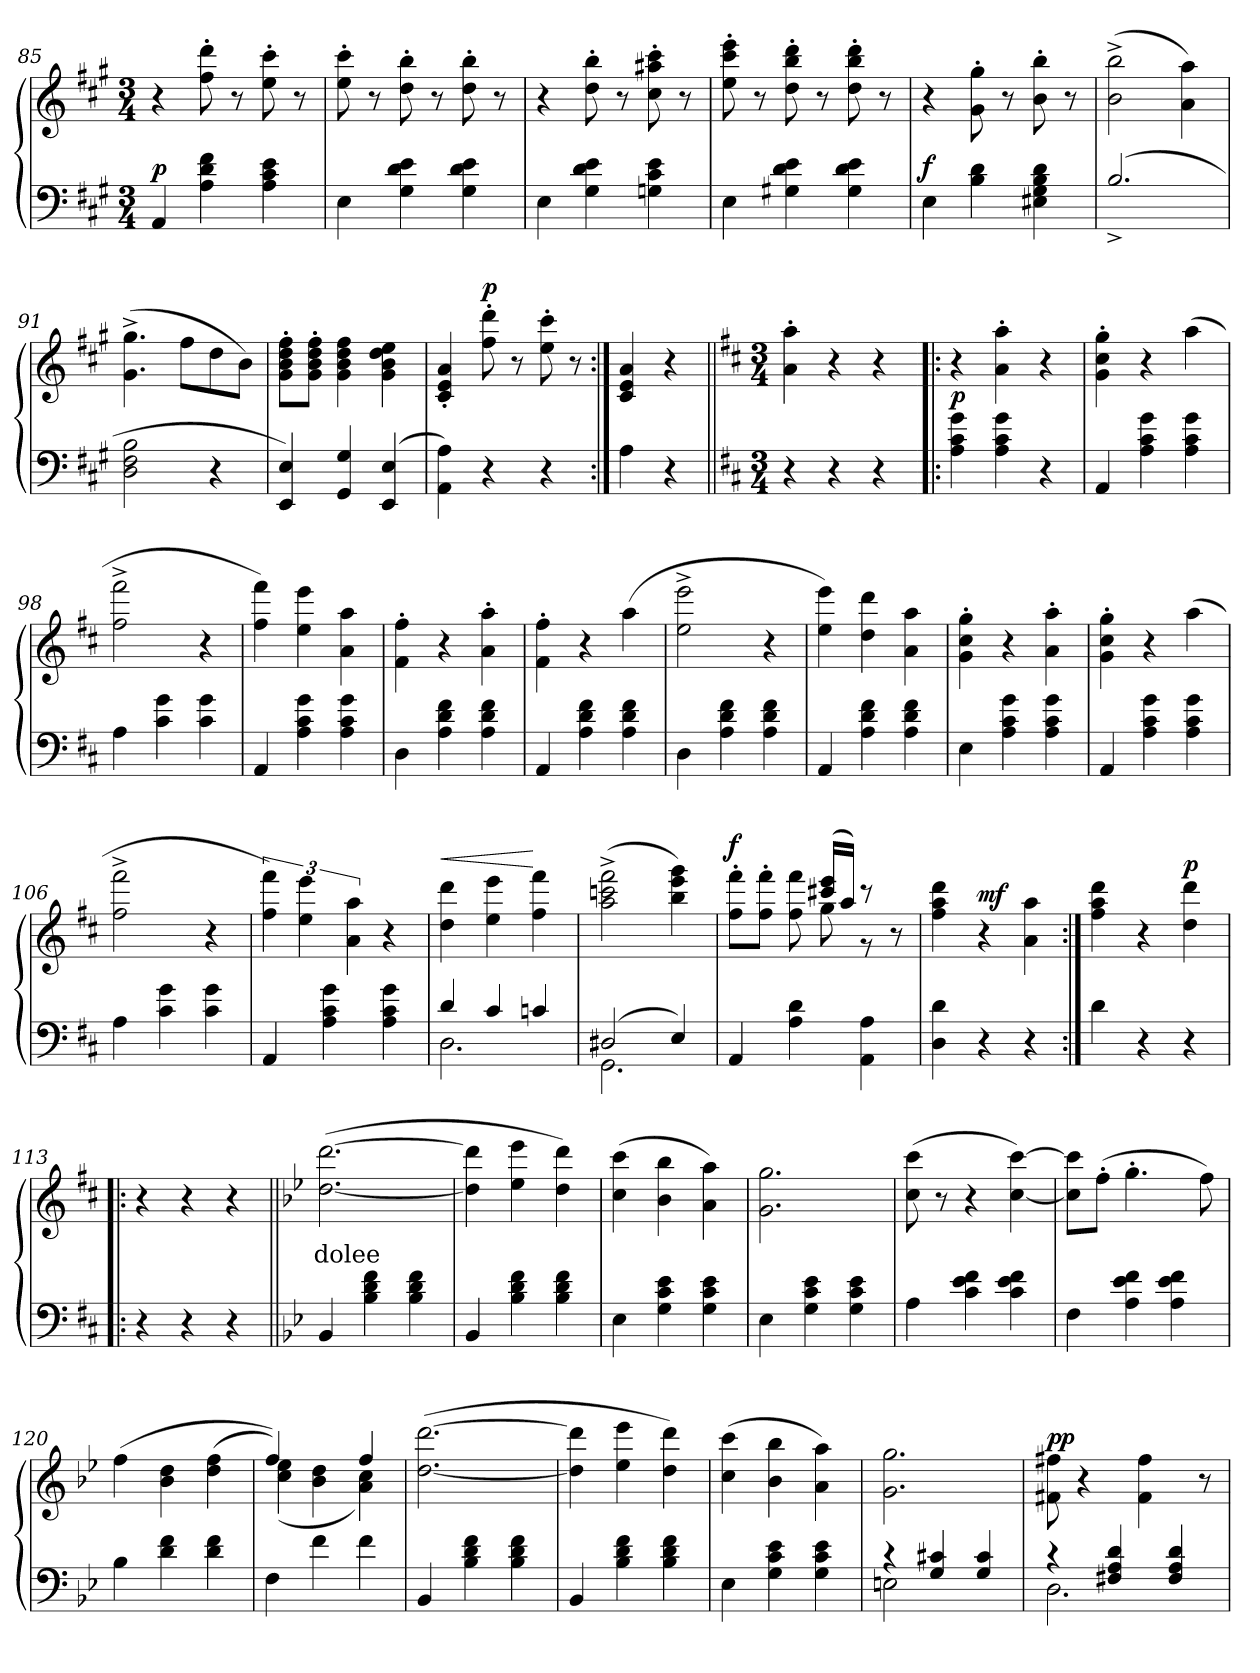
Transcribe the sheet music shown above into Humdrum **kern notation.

**kern	**kern	**text	**dynam
*part1	*part1	*part1	*part1
*staff2	*staff1	*staff1	*staff1/2
*clefF4	*clefG2	*	*
*k[f#c#g#]	*k[f#c#g#]	*	*
*M3/4	*M3/4	*	*
=85	=85	=85	=85
!	!	!	!LO:DY:a=2
4AA/	4r	.	p
4A\ 4d\ 4f#\	8ff#'\ 8ddd'\	.	.
.	8r	.	.
4A\ 4c#\ 4e\	8ee'\ 8ccc#'\	.	.
.	8r	.	.
=86	=86	=86	=86
4E\	8ee'\ 8ccc#'\	.	.
.	8r	.	.
4G#\ 4d\ 4e\	8dd'\ 8bb'\	.	.
.	8r	.	.
4G#\ 4d\ 4e\	8dd'\ 8bb'\	.	.
.	8r	.	.
!!LO:LB:g=z
=87	=87	=87	=87
4E\	4r	.	.
4G#\ 4d\ 4e\	8dd'\ 8bb'\	.	.
.	8r	.	.
4Gn\ 4c#\ 4e\	8cc#'\ 8aa#X'\ 8ccc#'\	.	.
.	8r	.	.
=88	=88	=88	=88
4E\	8ee'\ 8ccc#'\ 8eee'\	.	.
.	8r	.	.
4G#X\ 4d\ 4e\	8dd'\ 8bb'\ 8ddd'\	.	.
.	8r	.	.
4G#\ 4d\ 4e\	8dd'\ 8bb'\ 8ddd'\	.	.
.	8r	.	.
=89	=89	=89	=89
!	!	!	!LO:DY:a=2
4E\	4r	.	f
4B\ 4d\	8g#'\ 8gg#'\	.	.
.	8r	.	.
4E#X\ 4G#\ 4B\ 4d\	8b'\ 8bb'\	.	.
.	8r	.	.
=90	=90	=90	=90
(2.B^/	(2b^\ 2bb^\	.	.
.	4a\ 4aa\)	.	.
=91	=91	=91	=91
2D\ 2F#\ 2B\	(4.g#^\ 4.gg#^\	.	.
.	8ff#L	.	.
4r	8dd	.	.
.	8bJ)	.	.
=92	=92	=92	=92
4EE/ 4E/)	8g#' 8b' 8dd' 8ff#'L	.	.
.	8g#' 8b' 8dd' 8ff#'J	.	.
4GG#/ 4G#/	4g#\ 4b\ 4dd\ 4ff#\	.	.
(4EE/ 4E/	4g#\ 4b\ 4dd\ 4ee\	.	.
=93	=93	=93	=93
4AA\ 4A\)	4c#'/ 4e'/ 4a'/	.	.
!	!	!	!LO:DY:a
4r	8ff#'\ 8ddd'\	.	p
.	8r	.	.
4r	8ee'\ 8ccc#'\	.	.
.	8r	.	.
=94:|!	=94:|!	=94:|!	=94:|!
4A\	4c#/ 4e/ 4a/	.	.
4r	4r	.	.
!!LO:LB:g=z
=95||	=95||	=95||	=95||
*k[f#c#]	*k[f#c#]	*	*
*M3/4	*M3/4	*	*
4r	4a'\ 4aa'\	.	.
4r	4r	.	.
4r	4r	.	.
=96!|:	=96!|:	=96!|:	=96!|:
!	!	!	!LO:DY:a=2
4A\ 4c#\ 4g\	4r	.	p
4A\ 4c#\ 4g\	4a'\ 4aa'\	.	.
4r	4r	.	.
=97	=97	=97	=97
4AA/	4g'\ 4cc#'\ 4gg'\	.	.
4A\ 4c#\ 4g\	4r	.	.
4A\ 4c#\ 4g\	(4aa\	.	.
=98	=98	=98	=98
4A\	2ff#^\ 2fff#^\	.	.
4c#\ 4g\	.	.	.
4c#\ 4g\	4r	.	.
=99	=99	=99	=99
4AA/	4ff#\ 4fff#\)	.	.
4A\ 4c#\ 4g\	4ee\ 4eee\	.	.
4A\ 4c#\ 4g\	4a\ 4aa\	.	.
=100	=100	=100	=100
4D\	4f#'\ 4ff#'\	.	.
4A\ 4d\ 4f#\	4r	.	.
4A\ 4d\ 4f#\	4a'\ 4aa'\	.	.
=101	=101	=101	=101
4AA/	4f#'\ 4ff#'\	.	.
4A\ 4d\ 4f#\	4r	.	.
4A\ 4d\ 4f#\	(4aa\	.	.
=102	=102	=102	=102
4D\	2ee^\ 2eee^\	.	.
4A\ 4d\ 4f#\	.	.	.
4A\ 4d\ 4f#\	4r	.	.
=103	=103	=103	=103
4AA/	4ee\ 4eee\)	.	.
4A\ 4d\ 4f#\	4dd\ 4ddd\	.	.
4A\ 4d\ 4f#\	4a\ 4aa\	.	.
=104	=104	=104	=104
4E\	4g'\ 4cc#'\ 4gg'\	.	.
4A\ 4c#\ 4g\	4r	.	.
4A\ 4c#\ 4g\	4a'\ 4aa'\	.	.
!!LO:PB:g=z
=105	=105	=105	=105
4AA/	4g'\ 4cc#'\ 4gg'\	.	.
4A\ 4c#\ 4g\	4r	.	.
4A\ 4c#\ 4g\	(4aa\	.	.
=106	=106	=106	=106
4A\	2ff#^\ 2fff#^\	.	.
4c#\ 4g\	.	.	.
4c#\ 4g\	4r	.	.
=107	=107	=107	=107
4AA/	6ff#\ 6fff#\)	.	.
.	6ee\ 6eee\	.	.
4A\ 4c#\ 4g\	.	.	.
.	6a\ 6aa\	.	.
4A\ 4c#\ 4g\	4r	.	.
=108	=108	=108	=108
*^	*	*	*
!	!	!	!	!LO:HP:a
4d/	2.D\	4dd\ 4ddd\	.	<
4c#/	.	4ee\ 4eee\	.	.
4cn/	.	4ff#\ 4fff#\	.	[
=109	=109	=109	=109	=109
(2D#X/	2.GG\	(2aa^\ 2cccn^\ 2fff#^\	.	.
4E/)	.	4bb\ 4eee\ 4ggg\)	.	.
*v	*v	*	*	*
=110	=110	=110	=110
*	*^	*	*
!	!	!	!	!LO:DY:a
4AA/	4.ryy	8ff#' 8fff#'L	.	f
.	.	8ff#' 8fff#'J	.	.
4A\ 4d\	.	8ff# 8fff#	.	.
.	(16ccc#X 16eeeLL	8gg\	.	.
.	16aaJJ)	.	.	.
4AA\ 4A\	8r	8r	.	.
.	8ryy	8r	.	.
*	*v	*v	*	*
=111	=111	=111	=111
4D\ 4d\	4ff#\ 4aa\ 4ddd\	.	.
!	!	!	!LO:DY:a
4r	4r	.	mf
4r	4a\ 4aa\	.	.
=112:|!	=112:|!	=112:|!	=112:|!
4d\	4ff#\ 4aa\ 4ddd\	.	.
4r	4r	.	.
!	!	!	!LO:DY:a
4r	4dd\ 4ddd\	.	p
=113!|:	=113!|:	=113!|:	=113!|:
4r	4r	.	.
4r	4r	.	.
4r	4r	.	.
!!LO:LB:g=z
=114||	=114||	=114||	=114||
*k[b-e-]	*k[b-e-]	*	*
4BB-/	([2.dd\ [2.ddd\	dolee	.
4B-\ 4d\ 4f\	.	.	.
4B-\ 4d\ 4f\	.	.	.
=115	=115	=115	=115
4BB-/	4dd]\ 4ddd]\	.	.
4B-\ 4d\ 4f\	4ee-\ 4eee-\	.	.
4B-\ 4d\ 4f\	4dd\ 4ddd\)	.	.
=116	=116	=116	=116
4E-\	(4cc\ 4ccc\	.	.
4G\ 4c\ 4e-\	4b-\ 4bb-\	.	.
4G\ 4c\ 4e-\	4a\ 4aa\)	.	.
=117	=117	=117	=117
4E-\	2.g\ 2.gg\	.	.
4G\ 4c\ 4e-\	.	.	.
4G\ 4c\ 4e-\	.	.	.
=118	=118	=118	=118
4A\	(8cc\ 8ccc\	.	.
.	8r	.	.
4c\ 4e-\ 4f\	4r	.	.
4c\ 4e-\ 4f\	[4cc\ [4ccc\)	.	.
=119	=119	=119	=119
4F\	8cc] 8ccc]L	.	.
.	(8ff'J	.	.
4A\ 4e-\ 4f\	4.gg'\	.	.
4A\ 4e-\ 4f\	.	.	.
.	8ff\)	.	.
=120	=120	=120	=120
4B-\	(4ff\	.	.
4d\ 4f\	4b-\ 4dd\	.	.
4d\ 4f\	(4dd\ 4ff\	.	.
=121	=121	=121	=121
*	*^	*	*
4F\	4ff/))	(4cc\ 4ee-\	.	.
4f\	4ryy	4b-\ 4dd\	.	.
4f\	4ff/	4a\ 4cc\)	.	.
*	*v	*v	*	*
!!LO:LB:g=z
=122	=122	=122	=122
4BB-/	([2.dd\ [2.ddd\	.	.
4B-\ 4d\ 4f\	.	.	.
4B-\ 4d\ 4f\	.	.	.
=123	=123	=123	=123
4BB-/	4dd]\ 4ddd]\	.	.
4B-\ 4d\ 4f\	4ee-\ 4eee-\	.	.
4B-\ 4d\ 4f\	4dd\ 4ddd\)	.	.
=124	=124	=124	=124
4E-\	(4cc\ 4ccc\	.	.
4G\ 4c\ 4e-\	4b-\ 4bb-\	.	.
4G\ 4c\ 4e-\	4a\ 4aa\)	.	.
=125	=125	=125	=125
*^	*	*	*
4r	2En\	2.g\ 2.gg\	.	.
4G/ 4c#X/	.	.	.	.
4G/ 4c#/	4ryy	.	.	.
=126	=126	=126	=126	=126
!	!	!	!	!LO:DY:a
4r	2.D\	8f#X\ 8ff#X\	.	pp
.	.	4r	.	.
4F#X/ 4A/ 4d/	.	.	.	.
.	.	4f#\ 4ff#\	.	.
4F#/ 4A/ 4d/	.	.	.	.
.	.	8r	.	.
*v	*v	*	*	*
=	=	=	=
*-	*-	*-	*-
